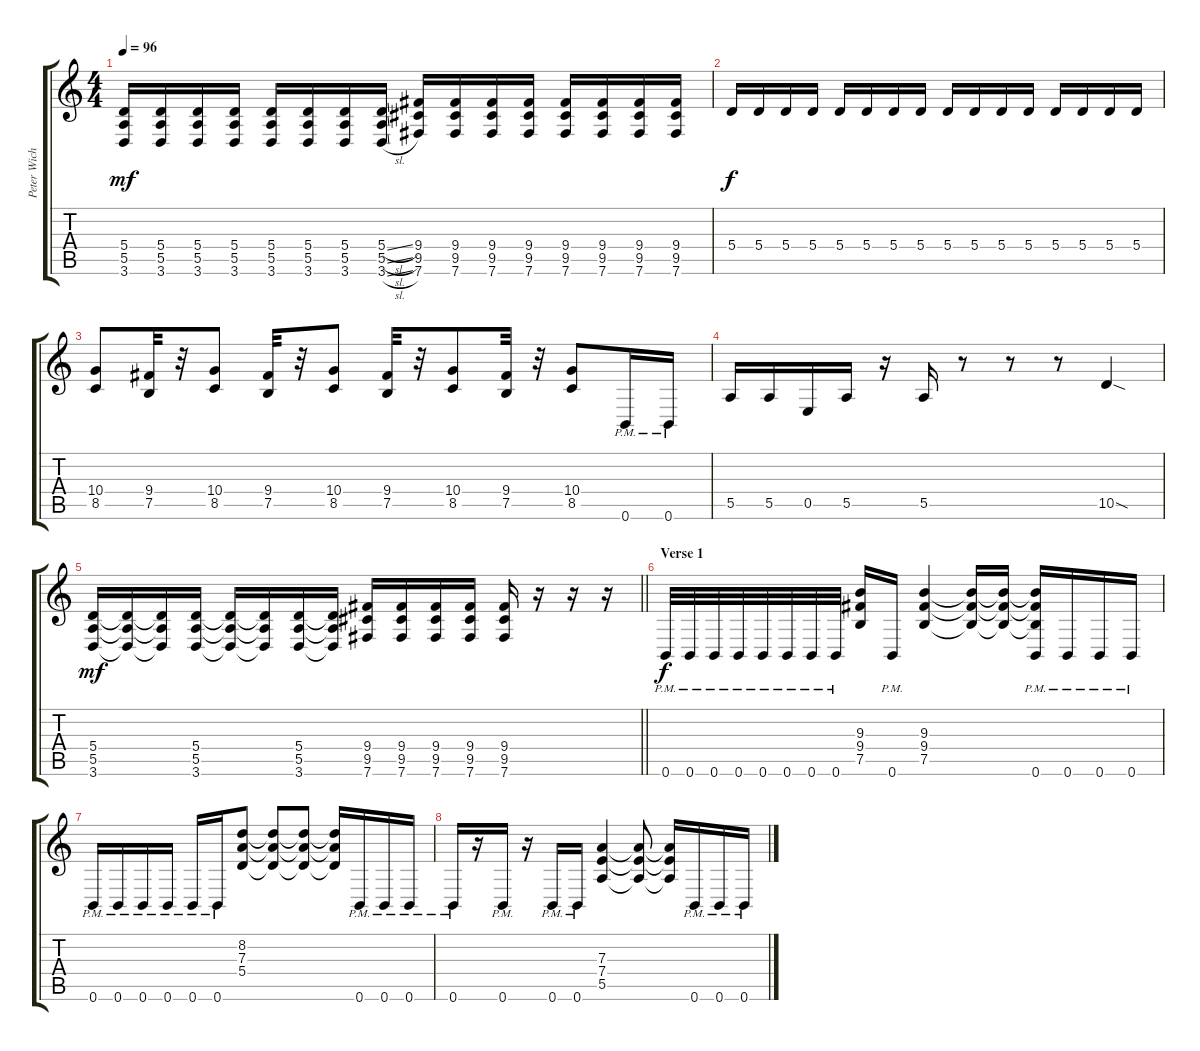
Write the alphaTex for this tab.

\track ("Peter Wichers (Guitar)" "Peter Wich") {instrument distortionguitar}
\staff {score tabs}
\tuning (B3 Gb3 D3 A2 E2 B1) {hide}
\ts (4 4)
\tempo 96
\clef g2
\ks c
(5.4 5.5 3.6).16{dy mf} (5.4 5.5 3.6).16 (5.4 5.5 3.6).16 (5.4 5.5 3.6).16 (5.4 5.5 3.6).16 (5.4 5.5 3.6).16 (5.4 5.5 3.6).16 (5.4{sl} 5.5{sl} 3.6{sl}).16 (9.4 9.5 7.6).16 (9.4 9.5 7.6).16 (9.4 9.5 7.6).16 (9.4 9.5 7.6).16 (9.4 9.5 7.6).16 (9.4 9.5 7.6).16 (9.4 9.5 7.6).16 (9.4 9.5 7.6).16 |
5.4.16{dy f} 5.4.16 5.4.16 5.4.16 5.4.16 5.4.16 5.4.16 5.4.16 5.4.16 5.4.16 5.4.16 5.4.16 5.4.16 5.4.16 5.4.16 5.4.16 |
(10.4 8.5).8 (9.4 7.5).32 r.32 (10.4 8.5).8 (9.4 7.5).32 r.32 (10.4 8.5).8 (9.4 7.5).32 r.32 (10.4 8.5).8 (9.4 7.5).32 r.32 (10.4 8.5).8 0.6{pm}.16 0.6{pm}.16 |
5.5.16 5.5.16 0.5.16 5.5.16 r.16 5.5.16 r.8 r.8 r.8 10.5{sod}.4 |
\barLineRight lightlight
(5.4 5.5 3.6).16{dy mf} (5.4{t} 5.5{t} 3.6{t}).16 (5.4{t} 5.5{t} 3.6{t}).16 (5.4 5.5 3.6).16 (5.4{t} 5.5{t} 3.6{t}).16 (5.4{t} 5.5{t} 3.6{t}).16 (5.4 5.5 3.6).16 (5.4{t} 5.5{t} 3.6{t}).16 (9.4 9.5 7.6).16 (9.4 9.5 7.6).16 (9.4 9.5 7.6).16 (9.4 9.5 7.6).16 (9.4 9.5 7.6).16 r.16 r.16 r.16 |
\section ("" "Verse 1")
0.6{pm}.32{dy f} 0.6{pm}.32 0.6{pm}.32 0.6{pm}.32 0.6{pm}.32 0.6{pm}.32 0.6{pm}.32 0.6{pm}.32 (9.3 9.4 7.5).16 0.6{pm}.16 (9.3 9.4 7.5).4 (9.3{t} 9.4{t} 7.5{t}).16 (9.3{t} 9.4{t} 7.5{t}).16 (9.3{t} 9.4{t} 7.5{t} 0.6{pm}).16 0.6{pm}.16 0.6{pm}.16 0.6{pm}.16 |
0.6{pm}.16 0.6{pm}.16 0.6{pm}.16 0.6{pm}.16 0.6{pm}.16 0.6{pm}.16 (8.2 7.3 5.4).8 (8.2{t} 7.3{t} 5.4{t}).8 (8.2{t} 7.3{t} 5.4{t}).8 (8.2{t} 7.3{t} 5.4{t}).16 0.6{pm}.16 0.6{pm}.16 0.6{pm}.16 |
0.6{pm}.16 r.16 0.6{pm}.16 r.16 0.6{pm}.16 0.6{pm}.16 (7.3 7.4 5.5).4 (7.3{t} 7.4{t} 5.5{t}).8 (7.3{t} 7.4{t} 5.5{t}).16 0.6{pm}.16 0.6{pm}.16 0.6{pm}.16
